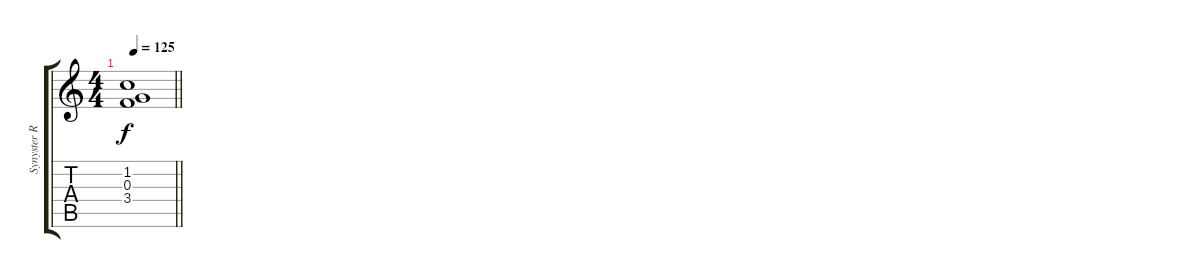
\track ("Synyster Rhythm" "Synyster R") {instrument distortionguitar}
\staff {score tabs}
\tuning (E4 B3 G3 D3 A2 D2) {hide}
\ts (4 4)
\tempo 125
\clef g2
\barLineRight lightlight
\ks c
(1.2{t} 0.3{t} 3.4{t}).1{dy f}
